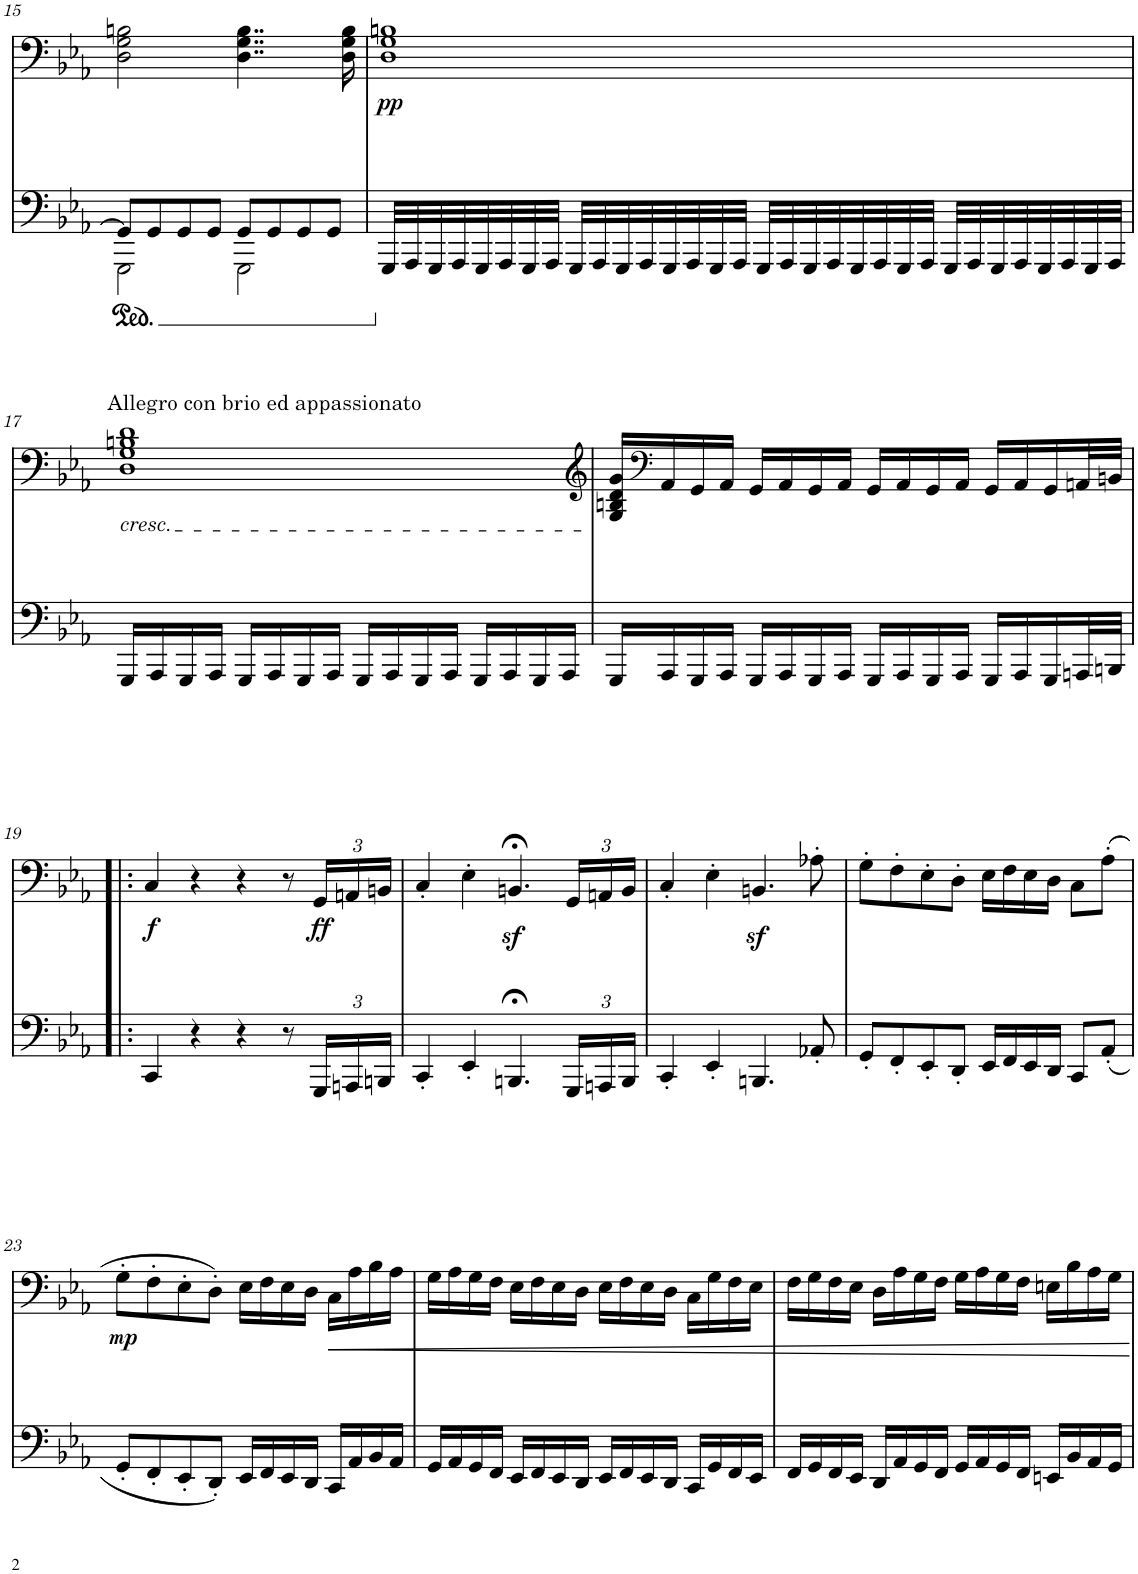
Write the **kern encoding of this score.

**kern	**kern	**text
*part2	*part1	*part1
*staff2	*staff1	*staff1
*I"piano	*I"piano	*
*I'Pno	*I'Pno	*
!!LO:PB:g=z
*clefF4	*clefF4	*
*k[b-e-a-]	*k[b-e-a-]	*
*c:	*c:	*
*M4/4	*M4/4	*
*ped	*	*
=15	=15	=15
*^	*	*
8GG/L]	2GGG\	2D\ 2G\ 2Bn\	.
8GG/	.	.	.
8GG/	.	.	.
8GG/J	.	.	.
8GG/L	2GGG\	4..D\ 4..G\ 4..B\	.
8GG/	.	.	.
8GG/	.	.	.
8GG/J	.	.	.
.	.	16D\ 16G\ 16B\	.
*v	*v	*	*
=16	=16	=16
*Xped	*	*
!	!	!LO:LY:b
32GGG/LLL	1D 1G 1Bn	.
32AAA-/	.	.
32GGG/	.	.
32AAA-/	.	.
32GGG/	.	.
32AAA-/	.	.
32GGG/	.	.
32AAA-/JJJ	.	.
32GGG/LLL	.	.
32AAA-/	.	.
32GGG/	.	.
32AAA-/	.	.
32GGG/	.	.
32AAA-/	.	.
32GGG/	.	.
32AAA-/JJJ	.	.
32GGG/LLL	.	.
32AAA-/	.	.
32GGG/	.	.
32AAA-/	.	.
32GGG/	.	.
32AAA-/	.	.
32GGG/	.	.
32AAA-/JJJ	.	.
32GGG/LLL	.	.
32AAA-/	.	.
32GGG/	.	.
32AAA-/	.	.
32GGG/	.	.
32AAA-/	.	.
32GGG/	.	.
32AAA-/JJJ	.	.
!!LO:LB:g=z
=17	=17	=17
!	!LO:TX:a:t=Allegro con brio ed appassionato	!
!	!LO:TX:b:i:t=cresc.	!
16GGG/LL	1D 1G 1Bn 1d	.
16AAA-/	.	.
16GGG/	.	.
16AAA-/JJ	.	.
16GGG/LL	.	.
16AAA-/	.	.
16GGG/	.	.
16AAA-/JJ	.	.
16GGG/LL	.	.
16AAA-/	.	.
16GGG/	.	.
16AAA-/JJ	.	.
16GGG/LL	.	.
16AAA-/	.	.
16GGG/	.	.
16AAA-/JJ	.	.
=18	=18	=18
*	*clefG2	*
16GGG/LL	16G/ 16Bn/ 16d/ 16g/LL	.
*	*clefF4	*
16AAA-/	16AA-/	.
16GGG/	16GG/	.
16AAA-/JJ	16AA-/JJ	.
16GGG/LL	16GG/LL	.
16AAA-/	16AA-/	.
16GGG/	16GG/	.
16AAA-/JJ	16AA-/JJ	.
16GGG/LL	16GG/LL	.
16AAA-/	16AA-/	.
16GGG/	16GG/	.
16AAA-/JJ	16AA-/JJ	.
16GGG/LL	16GG/LL	.
16AAA-/	16AA-/	.
16GGG/	16GG/	.
32AAAn/L	32AAn/L	.
32BBBn/JJJ	32BBn/JJJ	.
!!LO:LB:g=z
=19!|:	=19!|:	=19!|:
!	!	!LO:LY:b
4CC/	4C/	.
4r	4r	.
4r	4r	.
8r	8r	.
*Xbrackettup	*Xbrackettup	*
!	!	!LO:LY:b
24GGG/LL	24GG/LL	.
24AAAn/	24AAn/	.
24BBBn/JJ	24BBn/JJ	.
=20	=20	=20
4CC'/	4C'/	.
4EE-'/	4E-'\	.
4.BBBn;</	4.BBnz<;</	.
24GGG/LL	24GG/LL	.
24AAAn/	24AAn/	.
24BBB/JJ	24BB/JJ	.
=21	=21	=21
4CC'/	4C'/	.
4EE-'/	4E-'\	.
4.BBBn/	4.BBnz</	.
8AA-X'/	8A-X'\	.
=22	=22	=22
8GG'/L	8G'\L	.
8FF'/	8F'\	.
8EE-'/	8E-'\	.
8DD'/J	8D'\J	.
16EE-/LL	16E-\LL	.
16FF/	16F\	.
16EE-/	16E-\	.
16DD/JJ	16D\JJ	.
8CC/L	8C\L	.
(8AA-'/J	(8A-'\J	.
!!LO:LB:g=z
=23	=23	=23
!	!	!LO:LY:b
8GG'/L	8G'\L	.
8FF'/	8F'\	.
8EE-'/	8E-'\	.
8DD'/J)	8D'\J)	.
16EE-/LL	16E-\LL	.
16FF/	16F\	.
16EE-/	16E-\	.
16DD/JJ	16D\JJ	.
16CC/LL	16C\LL	.
16AA-/	16A-\	.
16BB-/	16B-\	.
16AA-/JJ	16A-\JJ	.
=24	=24	=24
16GG/LL	16G\LL	.
16AA-/	16A-\	.
16GG/	16G\	.
16FF/JJ	16F\JJ	.
16EE-/LL	16E-\LL	.
16FF/	16F\	.
16EE-/	16E-\	.
16DD/JJ	16D\JJ	.
16EE-/LL	16E-\LL	.
16FF/	16F\	.
16EE-/	16E-\	.
16DD/JJ	16D\JJ	.
16CC/LL	16C\LL	.
16GG/	16G\	.
16FF/	16F\	.
16EE-/JJ	16E-\JJ	.
=25	=25	=25
16FF/LL	16F\LL	.
16GG/	16G\	.
16FF/	16F\	.
16EE-/JJ	16E-\JJ	.
16DD/LL	16D\LL	.
16AA-/	16A-\	.
16GG/	16G\	.
16FF/JJ	16F\JJ	.
16GG/LL	16G\LL	.
16AA-/	16A-\	.
16GG/	16G\	.
16FF/JJ	16F\JJ	.
16EEn/LL	16En\LL	.
16BB-/	16B-\	.
16AA-/	16A-\	.
16GG/JJ	16G\JJ	.
=	=	=
*-	*-	*-
